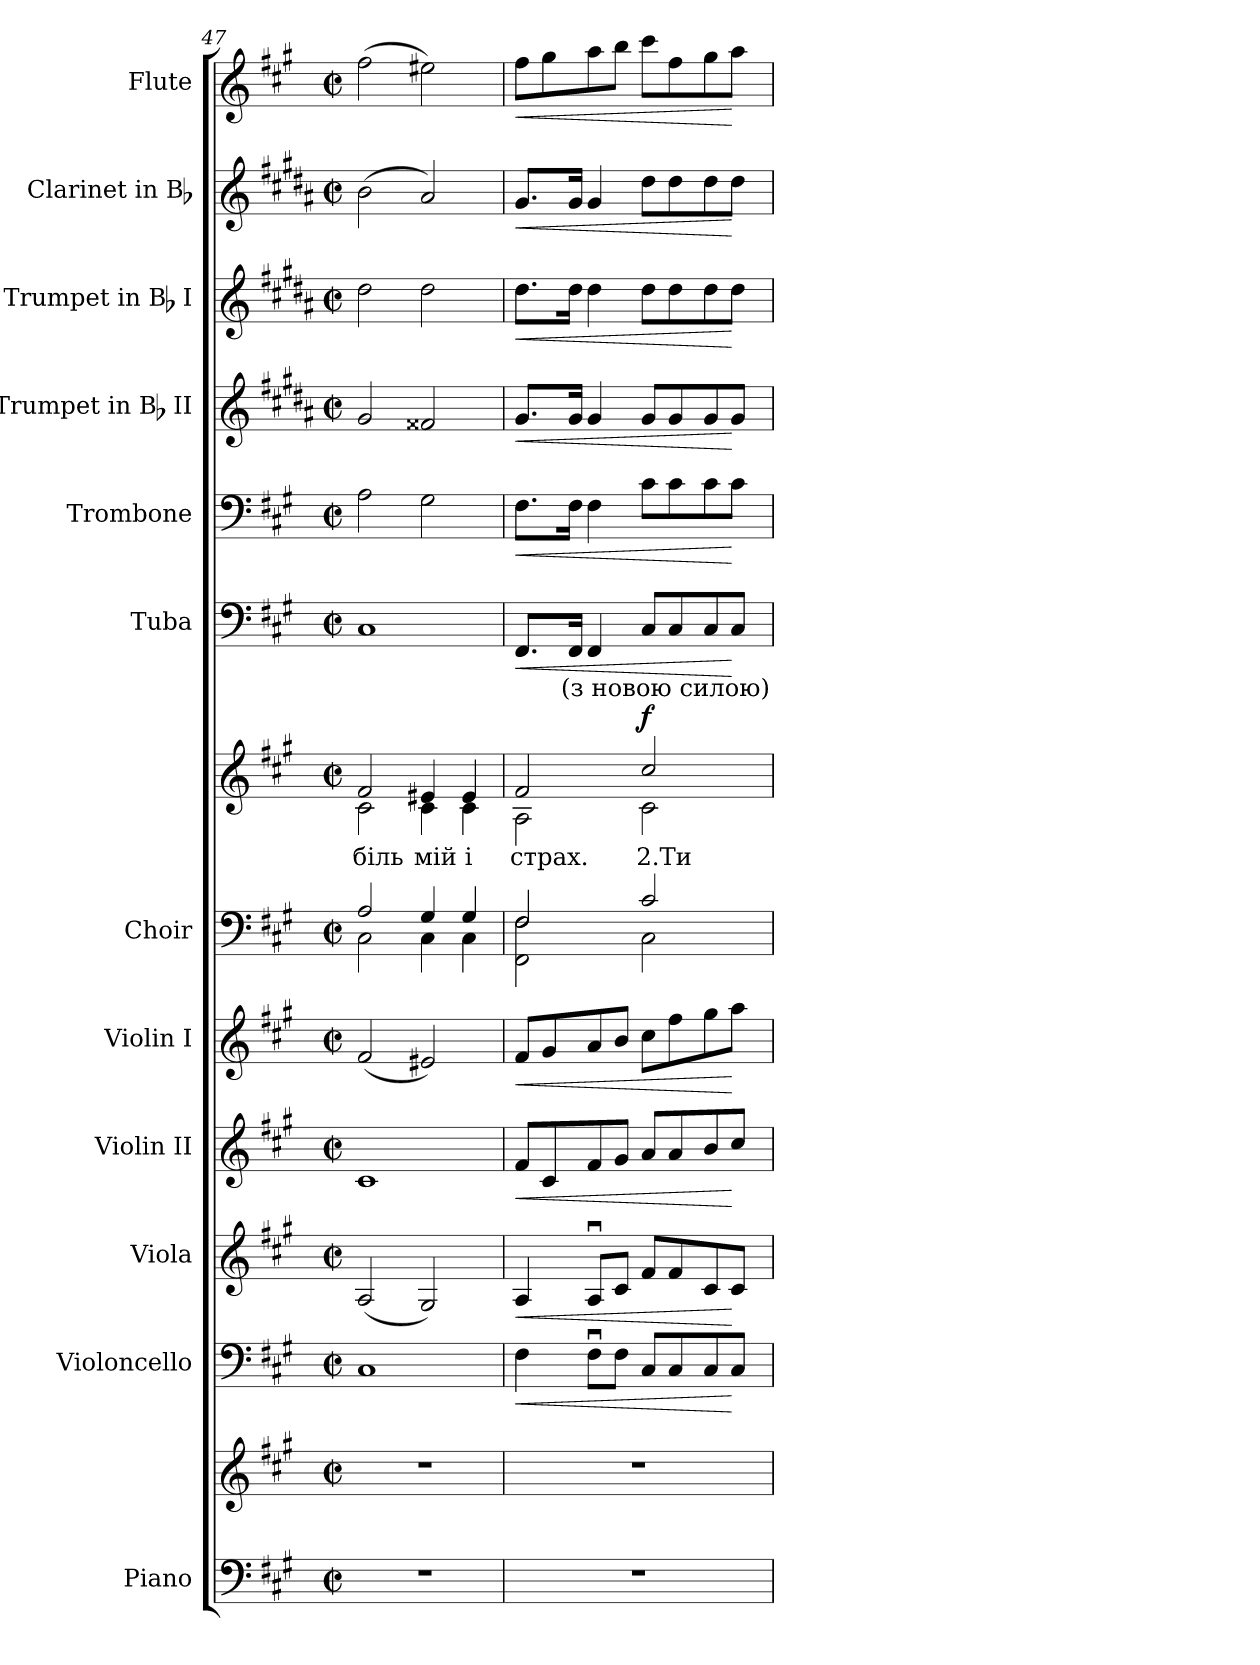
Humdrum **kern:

**kern	**kern	**kern	**dynam	**kern	**dynam	**kern	**dynam	**kern	**dynam	**kern	**kern	**text	**dynam	**kern	**dynam	**kern	**dynam	**kern	**dynam	**kern	**dynam	**kern	**dynam	**kern	**dynam
*part12	*part12	*part11	*part11	*part10	*part10	*part9	*part9	*part8	*part8	*part7	*part7	*part7	*part7	*part6	*part6	*part5	*part5	*part4	*part4	*part3	*part3	*part2	*part2	*part1	*part1
*staff14	*staff13	*staff12	*staff12	*staff11	*staff11	*staff10	*staff10	*staff9	*staff9	*staff8	*staff7	*staff7	*staff7/8	*staff6	*staff6	*staff5	*staff5	*staff4	*staff4	*staff3	*staff3	*staff2	*staff2	*staff1	*staff1
*I"Piano	*	*I"Violoncello	*	*I"Viola	*	*I"Violin II	*	*I"Violin I	*	*I"Choir	*	*	*	*I"Tuba	*	*I"Trombone	*	*I"Trumpet in Bb II	*	*I"Trumpet in Bb I	*	*I"Clarinet in Bb	*	*I"Flute	*
*	*	*	*	*	*	*	*	*	*	*	*	*	*	*I'Tba.	*	*I'Tbn.	*	*I'Tpt.	*	*I'Tpt.	*	*I'Cl.	*	*I'Fl.	*
*clefF4	*clefG2	*clefF4	*	*clefG2	*	*clefG2	*	*clefG2	*	*clefF4	*clefG2	*	*	*clefF4	*	*clefF4	*	*clefG2	*	*clefG2	*	*clefG2	*	*clefG2	*
*	*	*	*	*	*	*	*	*	*	*	*	*	*	*	*	*	*	*ITrd1c2	*	*ITrd1c2	*	*ITrd1c2	*	*	*
*k[f#c#g#]	*k[f#c#g#]	*k[f#c#g#]	*	*k[f#c#g#]	*	*k[f#c#g#]	*	*k[f#c#g#]	*	*k[f#c#g#]	*k[f#c#g#]	*	*	*k[f#c#g#]	*	*k[f#c#g#]	*	*k[f#c#g#]	*	*k[f#c#g#]	*	*k[f#c#g#]	*	*k[f#c#g#]	*
*f#:	*f#:	*f#:	*	*f#:	*	*f#:	*	*f#:	*	*f#:	*f#:	*	*	*f#:	*	*f#:	*	*f#:	*	*f#:	*	*f#:	*	*f#:	*
*M2/2	*M2/2	*M2/2	*	*M2/2	*	*M2/2	*	*M2/2	*	*M2/2	*M2/2	*	*	*M2/2	*	*M2/2	*	*M2/2	*	*M2/2	*	*M2/2	*	*M2/2	*
*met(c|)	*met(c|)	*met(c|)	*	*met(c|)	*	*met(c|)	*	*met(c|)	*	*met(c|)	*met(c|)	*	*	*met(c|)	*	*met(c|)	*	*met(c|)	*	*met(c|)	*	*met(c|)	*	*met(c|)	*
=47	=47	=47	=47	=47	=47	=47	=47	=47	=47	=47	=47	=47	=47	=47	=47	=47	=47	=47	=47	=47	=47	=47	=47	=47	=47
*	*	*	*	*	*	*	*	*	*	*^	*	*	*	*	*	*	*	*	*	*	*	*	*	*	*
!	!	!	!	!	!	!	!	!	!	!	!	!	!LO:LY:b:color=#000000	!	!	!	!	!	!	!	!	!	!	!	!	!
*	*	*	*	*	*	*	*	*	*	*	*	*^	*	*	*	*	*	*	*	*	*	*	*	*	*	*
1r	1r	1C#i	.	(2Ai/	.	1c#i	.	(2f#i/	.	2Ai/	2C#i\	2f#i/	2c#i\	біль	.	1C#i	.	2Ai\	.	2f#i/	.	2cc#i\	.	(2ai\	.	(2ff#i\	.
!	!	!	!	!	!	!	!	!	!	!	!	!	!	!LO:LY:b:color=#000000	!	!	!	!	!	!	!	!	!	!	!	!	!
.	.	.	.	2G#i/)	.	.	.	2e#Xi/)	.	4G#i/	4C#i\	4e#Xi/	4c#i\	мій	.	.	.	2G#i\	.	2e#Xi/	.	2cc#i\	.	2g#i/)	.	2ee#Xi\)	.
!	!	!	!	!	!	!	!	!	!	!	!	!	!	!LO:LY:b:color=#000000	!	!	!	!	!	!	!	!	!	!	!	!	!
.	.	.	.	.	.	.	.	.	.	4G#i/	4C#i\	4e#i/	4c#i\	і	.	.	.	.	.	.	.	.	.	.	.	.	.
=48	=48	=48	=48	=48	=48	=48	=48	=48	=48	=48	=48	=48	=48	=48	=48	=48	=48	=48	=48	=48	=48	=48	=48	=48	=48	=48	=48
!	!	!	!LO:HP:b	!	!LO:HP:b	!	!LO:HP:b	!	!LO:HP:b	!	!	!	!	!	!	!	!	!	!	!	!	!	!	!	!	!	!
*	*	*	*	*	*	*	*	*	*	*	*	*v	*v	*	*	*	*	*	*	*	*	*	*	*	*	*	*
*	*	*	*	*	*	*	*	*	*	*	*	*^	*	*	*	*	*	*	*	*	*	*	*	*	*	*
!	!	!	!	!	!	!	!	!	!	!	!	!	!	!LO:LY:b:color=#000000	!	!	!LO:HP:b	!	!LO:HP:b	!	!LO:HP:b	!	!LO:HP:b	!	!LO:HP:b	!	!LO:HP:b
*	*	*	*	*	*	*	*	*	*	*	*	*	*^	*	*	*	*	*	*	*	*	*	*	*	*	*	*
1r	1r	4F#i\	<	4Ai/	<	8f#i/L	<	8f#i/L	<	2F#i/	2FF#i\ 2F#i	2f#i/	2Ai\	8ryy	страх.	.	8.FF#i/L	<	8.F#i\L	<	8.f#i/L	<	8.cc#i\L	<	8.f#i/L	<	8ff#i\L	<
.	.	.	.	.	.	8c#i/	.	8g#i/	.	.	.	.	.	32ryy	.	.	.	.	.	.	.	.	.	.	.	.	8gg#i\	.
.	.	.	.	.	.	.	.	.	.	.	.	.	.	128...ryy	.	.	.	.	.	.	.	.	.	.	.	.	.	.
!	!	!	!	!	!	!	!	!	!	!	!	!	!	!LO:TX:a:t=(з новою силою)	!	!	!	!	!	!	!	!	!	!	!	!	!	!
.	.	.	.	.	.	.	.	.	.	.	.	.	.	2ryy	.	.	.	.	.	.	.	.	.	.	.	.	.	.
.	.	.	.	.	.	.	.	.	.	.	.	.	.	.	.	.	16FF#i/Jk	.	16F#i\Jk	.	16f#i/Jk	.	16cc#i\Jk	.	16f#i/Jk	.	.	.
.	.	8F#ui\L	.	8Aui/L	.	8f#i/	.	8ai/	.	.	.	.	.	.	.	.	4FF#i/	.	4F#i\	.	4f#i/	.	4cc#i\	.	4f#i/	.	8aai\	.
.	.	8F#i\J	.	8c#i/J	.	8g#i/J	.	8bi/J	.	.	.	.	.	.	.	.	.	.	.	.	.	.	.	.	.	.	8bbi\J	.
!	!	!	!	!	!	!	!	!	!	!	!	!	!	!	!LO:LY:b:color=#000000	!	!	!	!	!	!	!	!	!	!	!	!	!
.	.	8C#i/L	.	8f#i/L	.	8ai/L	.	8cc#i\L	.	2c#i/	2C#i\	2cc#i/	2c#i\	.	2.Ти	f	8C#i/L	.	8c#i\L	.	8f#i/L	.	8cc#i\L	.	8cc#i\L	.	8ccc#i\L	.
.	.	8C#i/	.	8f#i/	.	8ai/	.	8ff#i\	.	.	.	.	.	.	.	.	8C#i/	.	8c#i\	.	8f#i/	.	8cc#i\	.	8cc#i\	.	8ff#i\	.
.	.	.	.	.	.	.	.	.	.	.	.	.	.	4ryy	.	.	.	.	.	.	.	.	.	.	.	.	.	.
.	.	8C#i/	.	8c#i/	.	8bi/	.	8gg#i\	.	.	.	.	.	.	.	.	8C#i/	.	8c#i\	.	8f#i/	.	8cc#i\	.	8cc#i\	.	8gg#i\	.
.	.	8C#i/J	[	8c#i/J	[	8cc#i/J	[	8aai\J	[	.	.	.	.	.	.	.	8C#i/J	[	8c#i\J	[	8f#i/J	[	8cc#i\J	[	8cc#i\J	[	8aai\J	[
.	.	.	.	.	.	.	.	.	.	.	.	.	.	16ryy	.	.	.	.	.	.	.	.	.	.	.	.	.	.
.	.	.	.	.	.	.	.	.	.	.	.	.	.	64ryy	.	.	.	.	.	.	.	.	.	.	.	.	.	.
.	.	.	.	.	.	.	.	.	.	.	.	.	.	1024ryy	.	.	.	.	.	.	.	.	.	.	.	.	.	.
*	*	*	*	*	*	*	*	*	*	*v	*v	*	*	*	*	*	*	*	*	*	*	*	*	*	*	*	*	*
*	*	*	*	*	*	*	*	*	*	*	*v	*v	*v	*	*	*	*	*	*	*	*	*	*	*	*	*	*
=	=	=	=	=	=	=	=	=	=	=	=	=	=	=	=	=	=	=	=	=	=	=	=	=	=
*-	*-	*-	*-	*-	*-	*-	*-	*-	*-	*-	*-	*-	*-	*-	*-	*-	*-	*-	*-	*-	*-	*-	*-	*-	*-
